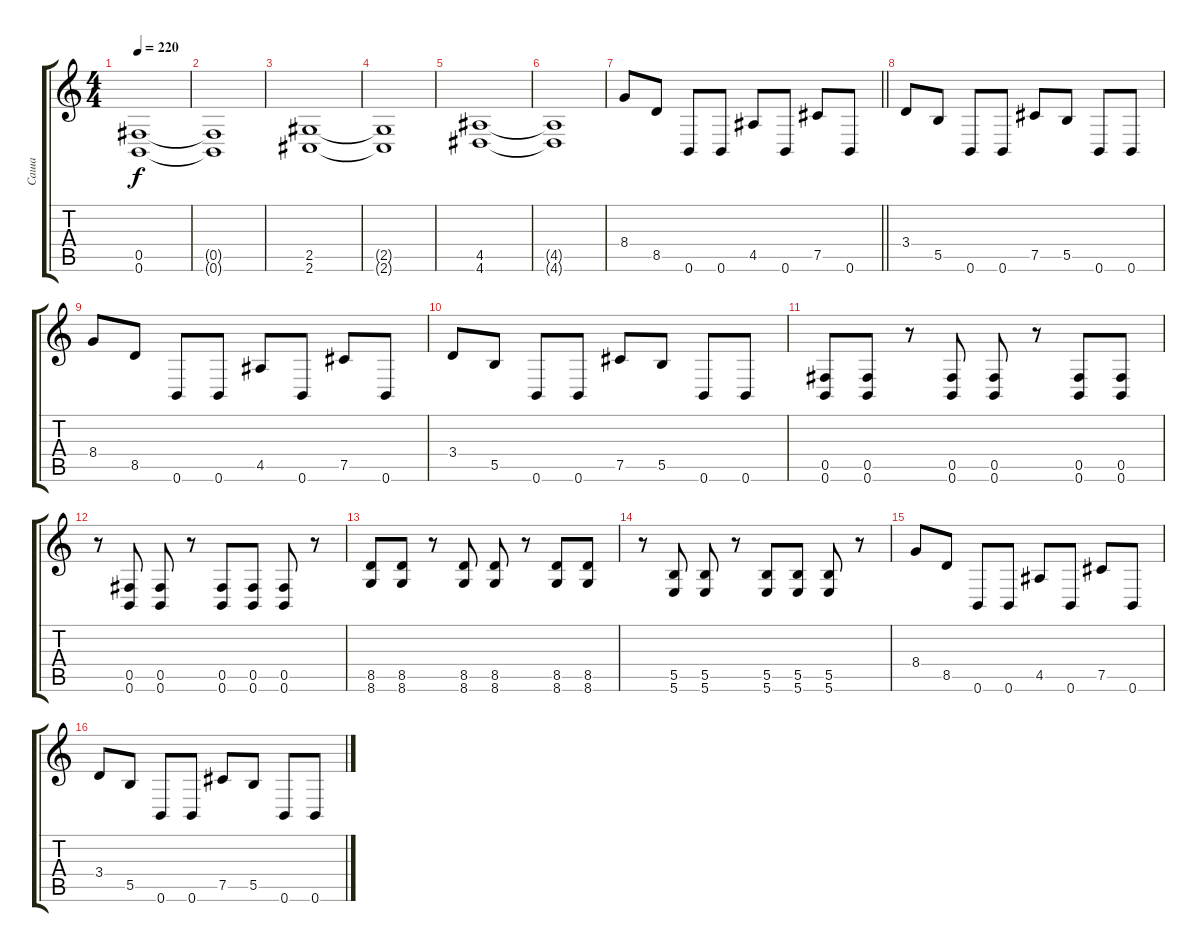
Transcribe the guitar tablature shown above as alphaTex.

\track ("Саша" "Саша") {instrument distortionguitar}
\staff {score tabs}
\tuning (Db4 Ab3 E3 B2 Gb2 B1) {hide}
\ts (4 4)
\tempo 220
\clef g2
\ks c
(0.5 0.6).1{dy f} |
(0.5{t} 0.6{t}).1 |
(2.5 2.6).1 |
(2.5{t} 2.6{t}).1 |
(4.5 4.6).1 |
(4.5{t} 4.6{t}).1 |
\barLineRight lightlight
8.4.8 8.5.8 0.6.8 0.6.8 4.5.8 0.6.8 7.5.8 0.6.8 |
3.4.8 5.5.8 0.6.8 0.6.8 7.5.8 5.5.8 0.6.8 0.6.8 |
8.4.8 8.5.8 0.6.8 0.6.8 4.5.8 0.6.8 7.5.8 0.6.8 |
3.4.8 5.5.8 0.6.8 0.6.8 7.5.8 5.5.8 0.6.8 0.6.8 |
(0.5 0.6).8 (0.5 0.6).8 r.8 (0.5 0.6).8 (0.5 0.6).8 r.8 (0.5 0.6).8 (0.5 0.6).8 |
r.8 (0.5 0.6).8 (0.5 0.6).8 r.8 (0.5 0.6).8 (0.5 0.6).8 (0.5 0.6).8 r.8 |
(8.5 8.6).8 (8.5 8.6).8 r.8 (8.5 8.6).8 (8.5 8.6).8 r.8 (8.5 8.6).8 (8.5 8.6).8 |
r.8 (5.5 5.6).8 (5.5 5.6).8 r.8 (5.5 5.6).8 (5.5 5.6).8 (5.5 5.6).8 r.8 |
8.4.8 8.5.8 0.6.8 0.6.8 4.5.8 0.6.8 7.5.8 0.6.8 |
3.4.8 5.5.8 0.6.8 0.6.8 7.5.8 5.5.8 0.6.8 0.6.8
